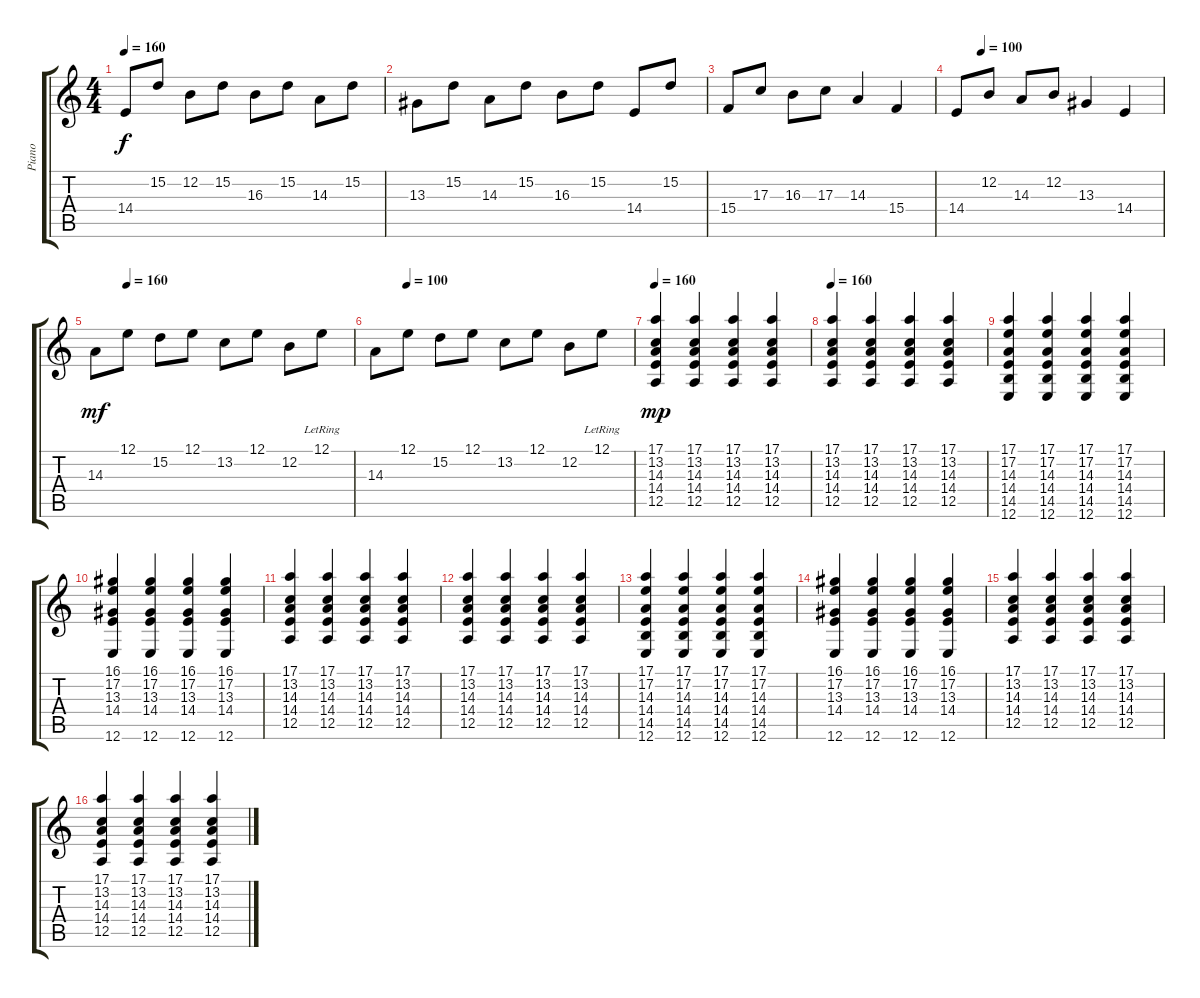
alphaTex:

\track ("Piano" "Piano") {instrument electricgrandpiano}
\staff {score tabs}
\tuning (E4 B3 G3 D3 A2 E2) {hide}
\ts (4 4)
\tempo 160
\clef g2
\ks c
14.4.8{dy f} 15.2.8 12.2.8 15.2.8 16.3.8 15.2.8 14.3.8 15.2.8 |
13.3.8 15.2.8 14.3.8 15.2.8 16.3.8 15.2.8 14.4.8 15.2.8 |
15.4.8 17.3.8 16.3.8 17.3.8 14.3.4 15.4.4 |
\tempo (100 0.125)
14.4.8 12.2.8 14.3.8 12.2.8 13.3.4 14.4.4 |
\tempo (160 0.125)
14.3.8{dy mf} 12.1.8 15.2.8 12.1.8 13.2.8 12.1.8 12.2.8 12.1{lr}.8 |
\tempo (100 0.125)
14.3.8 12.1.8 15.2.8 12.1.8 13.2.8 12.1.8 12.2.8 12.1{lr}.8 |
\tempo 160
(17.1 13.2 14.3 14.4 12.5).4{dy mp} (17.1 13.2 14.3 14.4 12.5).4 (17.1 13.2 14.3 14.4 12.5).4 (17.1 13.2 14.3 14.4 12.5).4 |
\tempo 160
(17.1 13.2 14.3 14.4 12.5).4 (17.1 13.2 14.3 14.4 12.5).4 (17.1 13.2 14.3 14.4 12.5).4 (17.1 13.2 14.3 14.4 12.5).4 |
(17.1 17.2 14.3 14.4 14.5 12.6).4 (17.1 17.2 14.3 14.4 14.5 12.6).4 (17.1 17.2 14.3 14.4 14.5 12.6).4 (17.1 17.2 14.3 14.4 14.5 12.6).4 |
(16.1 17.2 13.3 14.4 12.6).4 (16.1 17.2 13.3 14.4 12.6).4 (16.1 17.2 13.3 14.4 12.6).4 (16.1 17.2 13.3 14.4 12.6).4 |
(17.1 13.2 14.3 14.4 12.5).4 (17.1 13.2 14.3 14.4 12.5).4 (17.1 13.2 14.3 14.4 12.5).4 (17.1 13.2 14.3 14.4 12.5).4 |
(17.1 13.2 14.3 14.4 12.5).4 (17.1 13.2 14.3 14.4 12.5).4 (17.1 13.2 14.3 14.4 12.5).4 (17.1 13.2 14.3 14.4 12.5).4 |
(17.1 17.2 14.3 14.4 14.5 12.6).4 (17.1 17.2 14.3 14.4 14.5 12.6).4 (17.1 17.2 14.3 14.4 14.5 12.6).4 (17.1 17.2 14.3 14.4 14.5 12.6).4 |
(16.1 17.2 13.3 14.4 12.6).4 (16.1 17.2 13.3 14.4 12.6).4 (16.1 17.2 13.3 14.4 12.6).4 (16.1 17.2 13.3 14.4 12.6).4 |
(17.1 13.2 14.3 14.4 12.5).4 (17.1 13.2 14.3 14.4 12.5).4 (17.1 13.2 14.3 14.4 12.5).4 (17.1 13.2 14.3 14.4 12.5).4 |
(17.1 13.2 14.3 14.4 12.5).4 (17.1 13.2 14.3 14.4 12.5).4 (17.1 13.2 14.3 14.4 12.5).4 (17.1 13.2 14.3 14.4 12.5).4
